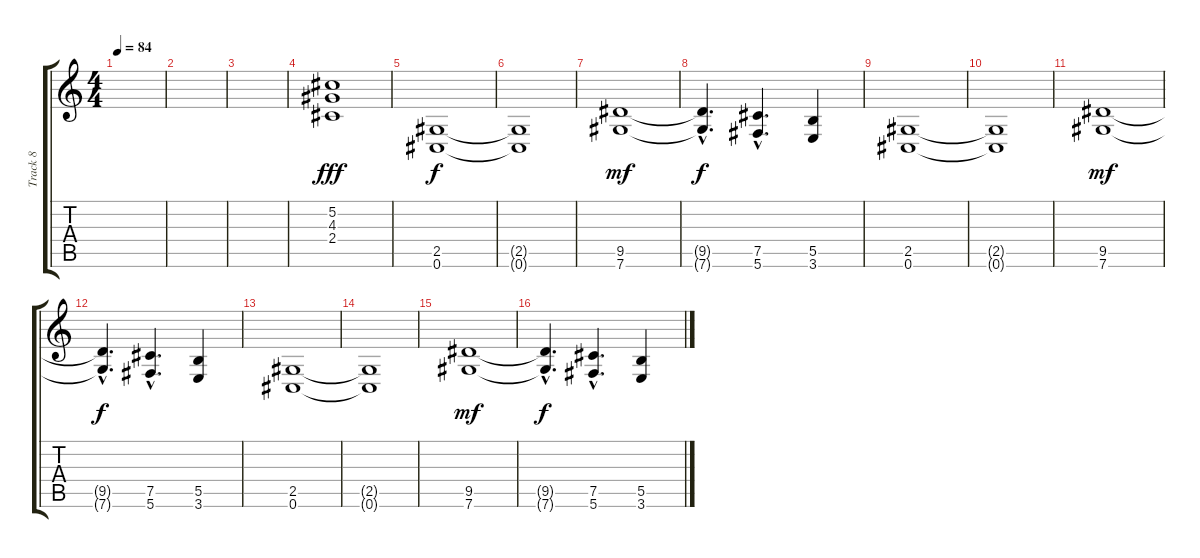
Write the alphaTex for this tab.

\track ("Track 8" "Track 8") {instrument overdrivenguitar}
\staff {score tabs}
\tuning (Db4 Ab3 E3 B2 Gb2 Db2) {hide}
\ts (4 4)
\tempo 84
\clef g2
\ks c
|
|
|
(5.2 4.3 2.4).1{dy fff volume 16} |
(2.5 0.6).1{dy f volume 12 balance 5 instrument overdrivenguitar} |
(2.5{t} 0.6{t}).1 |
(9.5 7.6).1{dy mf} |
(9.5{hac t} 7.6{hac t}).4{d dy f} (7.5{hac} 5.6{hac}).4{d} (5.5 3.6).4 |
(2.5 0.6).1 |
(2.5{t} 0.6{t}).1 |
(9.5 7.6).1{dy mf} |
(9.5{hac t} 7.6{hac t}).4{d dy f} (7.5{hac} 5.6{hac}).4{d} (5.5 3.6).4 |
(2.5 0.6).1{volume 12 balance 5 instrument overdrivenguitar} |
(2.5{t} 0.6{t}).1 |
(9.5 7.6).1{dy mf} |
(9.5{hac t} 7.6{hac t}).4{d dy f} (7.5{hac} 5.6{hac}).4{d} (5.5 3.6).4
